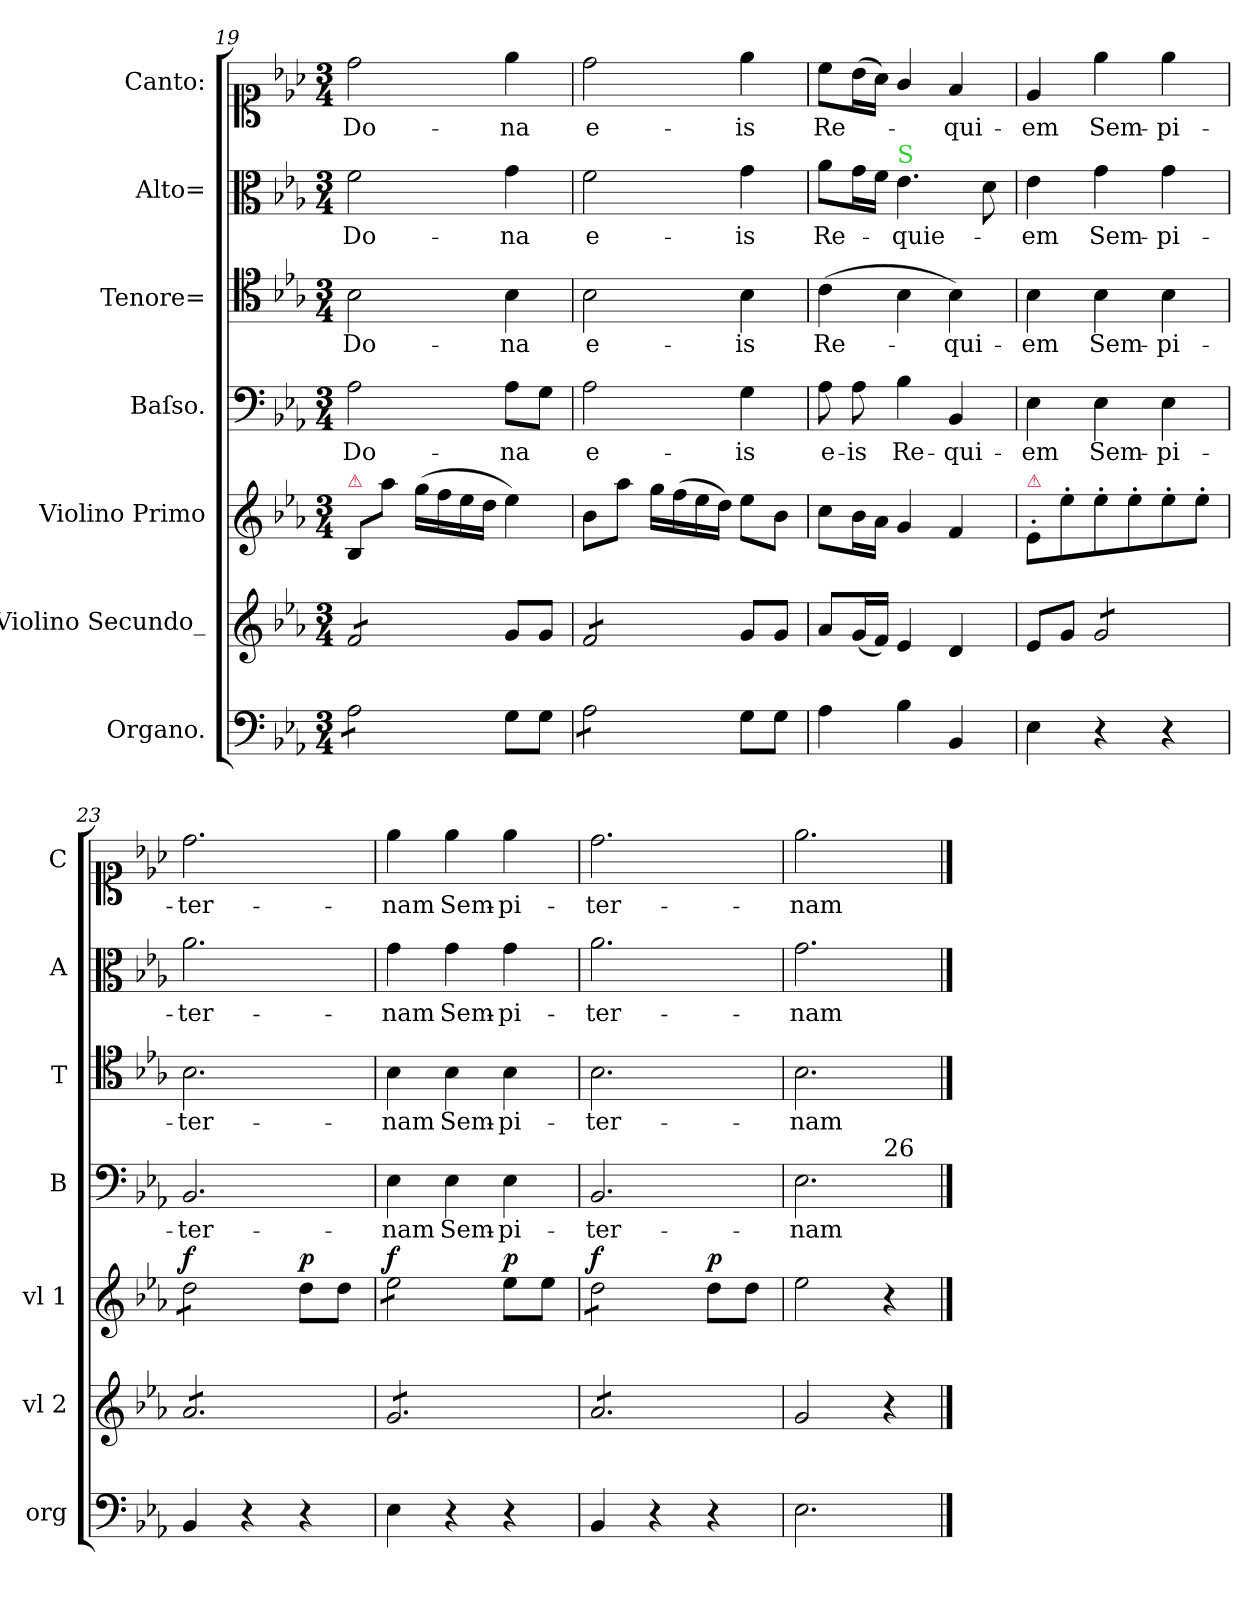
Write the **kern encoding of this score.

**kern	**kern	**kern	**dynam	**kern	**text	**kern	**text	**kern	**text	**kern	**text
*part7	*part6	*part5	*part5	*part4	*part4	*part3	*part3	*part2	*part2	*part1	*part1
*staff7	*staff6	*staff5	*staff5	*staff4	*staff4	*staff3	*staff3	*staff2	*staff2	*staff1	*staff1
*I"Organo.	*I"Violino Secundo_	*I"Violino Primo	*	*I"Baſso.	*	*I"Tenore=	*	*I"Alto=	*	*I"Canto:	*
*I'org	*I'vl 2	*I'vl 1	*	*I'B	*	*I'T	*	*I'A	*	*I'C	*
*clefF4	*clefG2	*clefG2	*	*clefF4	*	*clefC4	*	*clefC3	*	*clefC1	*
*k[b-e-a-]	*k[b-e-a-]	*k[b-e-a-]	*	*k[b-e-a-]	*	*k[b-e-a-]	*	*k[b-e-a-]	*	*k[b-e-a-]	*
*E-:	*E-:	*E-:	*	*E-:	*	*E-:	*	*E-:	*	*E-:	*
*M3/4	*M3/4	*M3/4	*	*M3/4	*	*M3/4	*	*M3/4	*	*M3/4	*
=19	=19	=19	=19	=19	=19	=19	=19	=19	=19	=19	=19
!	!	!LO:TX:a:color=crimson:t=⚠	!	!	!	!	!	!	!	!	!
*tremolo	*	*	*	*	*	*	*	*	*	*	*
*	*tremolo	*	*	*	*	*	*	*	*	*	*
8A-\L	8f/L	8B-/L	.	2A-\	Do-	2B-\	Do-	2f\	Do-	2dd\	Do-
8A-\	8f/	8aa-\J	.	.	.	.	.	.	.	.	.
8A-\	8f/	(16gg\LL	.	.	.	.	.	.	.	.	.
.	.	16ff\	.	.	.	.	.	.	.	.	.
8A-\J	8f/J	16ee-\	.	.	.	.	.	.	.	.	.
*	*Xtremolo	*	*	*	*	*	*	*	*	*	*
*Xtremolo	*	*	*	*	*	*	*	*	*	*	*
.	.	16dd\JJ	.	.	.	.	.	.	.	.	.
8G\L	8g/L	4ee-\)	.	8A-\L	-na	4B-\	-na	4g\	-na	4ee-\	-na
8G\J	8g/J	.	.	8G\J	.	.	.	.	.	.	.
=20	=20	=20	=20	=20	=20	=20	=20	=20	=20	=20	=20
*tremolo	*	*	*	*	*	*	*	*	*	*	*
*	*tremolo	*	*	*	*	*	*	*	*	*	*
8A-\L	8f/L	8b-\L	.	2A-\	e-	2B-\	e-	2f\	e-	2dd\	e-
8A-\	8f/	8aa-\J	.	.	.	.	.	.	.	.	.
8A-\	8f/	16gg\LL	.	.	.	.	.	.	.	.	.
.	.	(16ff\	.	.	.	.	.	.	.	.	.
8A-\J	8f/J	16ee-\	.	.	.	.	.	.	.	.	.
*	*Xtremolo	*	*	*	*	*	*	*	*	*	*
*Xtremolo	*	*	*	*	*	*	*	*	*	*	*
.	.	16dd\JJ)	.	.	.	.	.	.	.	.	.
8G\L	8g/L	8ee-\L	.	4G\	-is	4B-\	-is	4g\	-is	4ee-\	-is
8G\J	8g/J	8b-\J	.	.	.	.	.	.	.	.	.
=21	=21	=21	=21	=21	=21	=21	=21	=21	=21	=21	=21
4A-\	8a-/L	8cc\L	.	8A-\	e-	(4c\	Re-	8a-\L	Re-	8cc\L	Re-
.	(16g/L	16b-\L	.	8A-\	-is	.	.	16g\L	.	(16b-\L	.
.	16f/JJ)	16a-\JJ	.	.	.	.	.	16f\JJ	.	16a-\JJ)	.
!	!	!	!	!	!	!	!	!LO:TX:a:color=limegreen:t=S	!	!	!
4B-\	4e-/	4g/	.	4B-\	Re-	4B-\	.	4.e-\	-quie-	4g/	.
4BB-/	4d/	4f/	.	4BB-/	-qui-	4B-\)	-qui-	.	.	4f/	-qui-
.	.	.	.	.	.	.	.	8d\	.	.	.
=22	=22	=22	=22	=22	=22	=22	=22	=22	=22	=22	=22
!	!	!LO:TX:a:color=crimson:t=⚠	!	!	!	!	!	!	!	!	!
4E-\	8e-/L	8e-'/L	.	4E-\	-em	4B-\	-em	4e-\	-em	4e-/	-em
.	8g/J	8ee-'\	.	.	.	.	.	.	.	.	.
*	*tremolo	*	*	*	*	*	*	*	*	*	*
4r	8g/L	8ee-'\	.	4E-\	Sem-	4B-\	Sem-	4g\	Sem-	4ee-\	Sem-
.	8g/	8ee-'\	.	.	.	.	.	.	.	.	.
4r	8g/	8ee-'\	.	4E-\	-pi-	4B-\	-pi-	4g\	-pi-	4ee-\	-pi-
.	8g/J	8ee-'\J	.	.	.	.	.	.	.	.	.
=23	=23	=23	=23	=23	=23	=23	=23	=23	=23	=23	=23
!	!	!	!LO:DY:a	!	!	!	!	!	!	!	!
*	*	*tremolo	*	*	*	*	*	*	*	*	*
4BB-/	8a-/L	8dd\L	f	2.BB-/	-ter-	2.B-\	-ter-	2.a-\	-ter-	2.dd\	-ter-
.	8a-/	8dd\	.	.	.	.	.	.	.	.	.
4r	8a-/	8dd\	.	.	.	.	.	.	.	.	.
.	8a-/	8dd\J	.	.	.	.	.	.	.	.	.
*	*	*Xtremolo	*	*	*	*	*	*	*	*	*
!	!	!	!LO:DY:a	!	!	!	!	!	!	!	!
4r	8a-/	8dd\L	p	.	.	.	.	.	.	.	.
.	8a-/J	8dd\J	.	.	.	.	.	.	.	.	.
=24	=24	=24	=24	=24	=24	=24	=24	=24	=24	=24	=24
!	!	!	!LO:DY:a	!	!	!	!	!	!	!	!
*	*	*tremolo	*	*	*	*	*	*	*	*	*
4E-\	8g/L	8ee-\L	f	4E-\	-nam	4B-\	-nam	4g\	-nam	4ee-\	-nam
.	8g/	8ee-\	.	.	.	.	.	.	.	.	.
4r	8g/	8ee-\	.	4E-\	Sem-	4B-\	Sem-	4g\	Sem-	4ee-\	Sem-
.	8g/	8ee-\J	.	.	.	.	.	.	.	.	.
*	*	*Xtremolo	*	*	*	*	*	*	*	*	*
!	!	!	!LO:DY:a	!	!	!	!	!	!	!	!
4r	8g/	8ee-\L	p	4E-\	-pi-	4B-\	-pi-	4g\	-pi-	4ee-\	-pi-
.	8g/J	8ee-\J	.	.	.	.	.	.	.	.	.
=25	=25	=25	=25	=25	=25	=25	=25	=25	=25	=25	=25
!	!	!	!LO:DY:a	!	!	!	!	!	!	!	!
*	*	*tremolo	*	*	*	*	*	*	*	*	*
4BB-/	8a-/L	8dd\L	f	2.BB-/	-ter-	2.B-\	-ter-	2.a-\	-ter-	2.dd\	-ter-
.	8a-/	8dd\	.	.	.	.	.	.	.	.	.
4r	8a-/	8dd\	.	.	.	.	.	.	.	.	.
.	8a-/	8dd\J	.	.	.	.	.	.	.	.	.
*	*	*Xtremolo	*	*	*	*	*	*	*	*	*
!	!	!	!LO:DY:a	!	!	!	!	!	!	!	!
4r	8a-/	8dd\L	p	.	.	.	.	.	.	.	.
.	8a-/J	8dd\J	.	.	.	.	.	.	.	.	.
*	*Xtremolo	*	*	*	*	*	*	*	*	*	*
=26	=26	=26	=26	=26	=26	=26	=26	=26	=26	=26	=26
*	*	*	*	*^	*	*	*	*	*	*	*
2.E-\	2g/	2ee-\	.	2.E-\	2ryy	-nam	2.B-\	-nam	2.g\	-nam	2.ee-\	-nam
!	!	!	!	!	!LO:TX:a:t=26	!	!	!	!	!	!	!
.	4r	4r	.	.	4ryy	.	.	.	.	.	.	.
*	*	*	*	*v	*v	*	*	*	*	*	*	*
==	==	==	==	==	==	==	==	==	==	==	==
*-	*-	*-	*-	*-	*-	*-	*-	*-	*-	*-	*-
